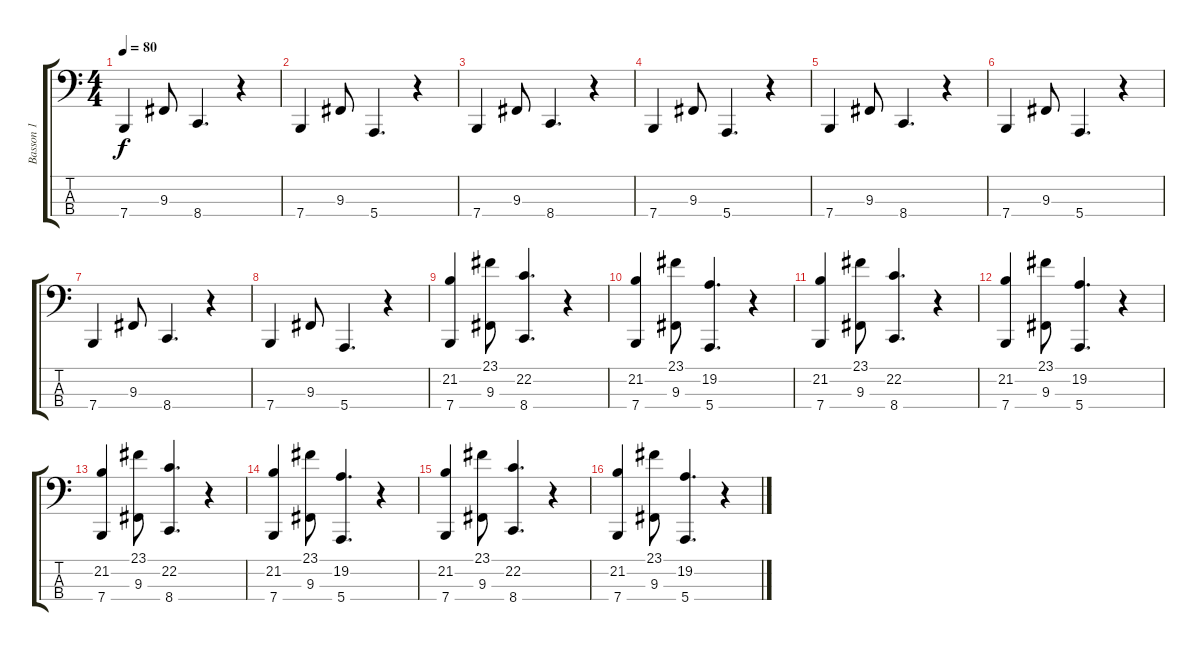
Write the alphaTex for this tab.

\track ("Basson 1" "Basson 1") {instrument bassoon}
\staff {score tabs}
\tuning (G2 D2 A1 E1) {hide}
\ts (4 4)
\tempo 80
\clef f4
\ks c
7.4.4{dy f} 9.3.8 8.4.4{d} r.4 |
7.4.4 9.3.8 5.4.4{d} r.4 |
7.4.4 9.3.8 8.4.4{d} r.4 |
7.4.4 9.3.8 5.4.4{d} r.4 |
7.4.4 9.3.8 8.4.4{d} r.4 |
7.4.4 9.3.8 5.4.4{d} r.4 |
7.4.4 9.3.8 8.4.4{d} r.4 |
7.4.4 9.3.8 5.4.4{d} r.4 |
(21.2 7.4).4 (23.1 9.3).8 (22.2 8.4).4{d} r.4 |
(21.2 7.4).4 (23.1 9.3).8 (19.2 5.4).4{d} r.4 |
(21.2 7.4).4 (23.1 9.3).8 (22.2 8.4).4{d} r.4 |
(21.2 7.4).4 (23.1 9.3).8 (19.2 5.4).4{d} r.4 |
(21.2 7.4).4 (23.1 9.3).8 (22.2 8.4).4{d} r.4 |
(21.2 7.4).4 (23.1 9.3).8 (19.2 5.4).4{d} r.4 |
(21.2 7.4).4 (23.1 9.3).8 (22.2 8.4).4{d} r.4 |
(21.2 7.4).4 (23.1 9.3).8 (19.2 5.4).4{d} r.4
